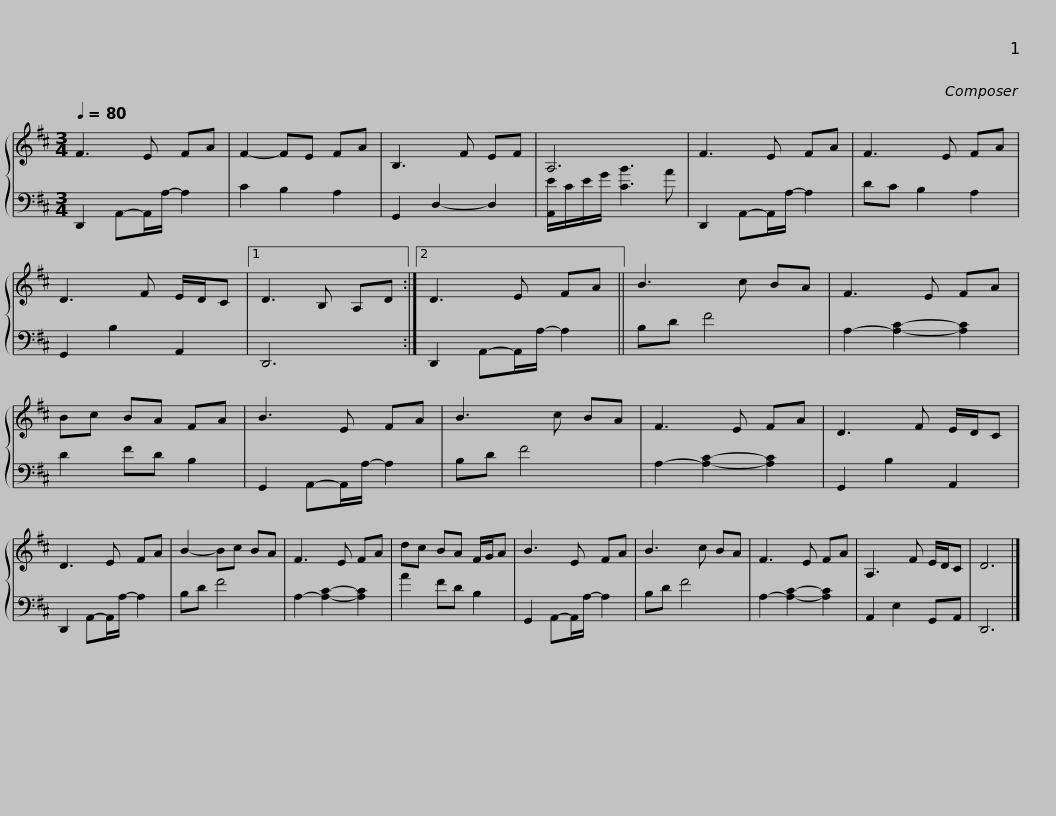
X:1
%%score { 1 | 2 }
L:1/8
Q:1/4=80
M:3/4
I:linebreak $
K:D
V:1 treble
V:2 bass
V:1
 F3 E FA | F2- FE FA | B,3 F EF | A,6 | F3 E FA |$ %5
 F3 E FA | D3 F E/D/C |1 D3 B, A,D :|2 D3 E FA || B3 c BA |$ %10
 F3 E FA | Bc BA FA | B3 E FA | B3 c BA | F3 E FA |$ %15
 D3 F E/D/C | D3 E FA | B2- Bc BA | F3 E FA | dc BA F/G/A |$ %20
 B3 E FA | B3 c BA | F3 E FA | A,3 F E/D/C | D6 |] %25
V:2
 D,,2 A,,-A,,/A,/- A,2 | C2 B,2 A,2 | G,,2 D,2- D,2 | [A,,E]/C/E/G/ [CB]3 A | D,,2 A,,-A,,/A,/- A,2 |$ %5
 DC B,2 A,2 | G,,2 B,2 A,,2 |1 D,,6 :|2 D,,2 A,,-A,,/A,/- A,2 || B,D F4 |$ %10
 A,2- [A,C]2- [A,C]2 | D2 FD B,2 | G,,2 A,,-A,,/A,/- A,2 | B,D F4 | A,2- [A,C]2- [A,C]2 |$ %15
 G,,2 B,2 A,,2 | D,,2 A,,-A,,/A,/- A,2 | B,D F4 | A,2- [A,C]2- [A,C]2 | A2 FD B,2 |$ %20
 G,,2 A,,-A,,/A,/- A,2 | B,D F4 | A,2- [A,C]2- [A,C]2 | A,,2 E,2 G,,A,, | D,,6 |] %25
